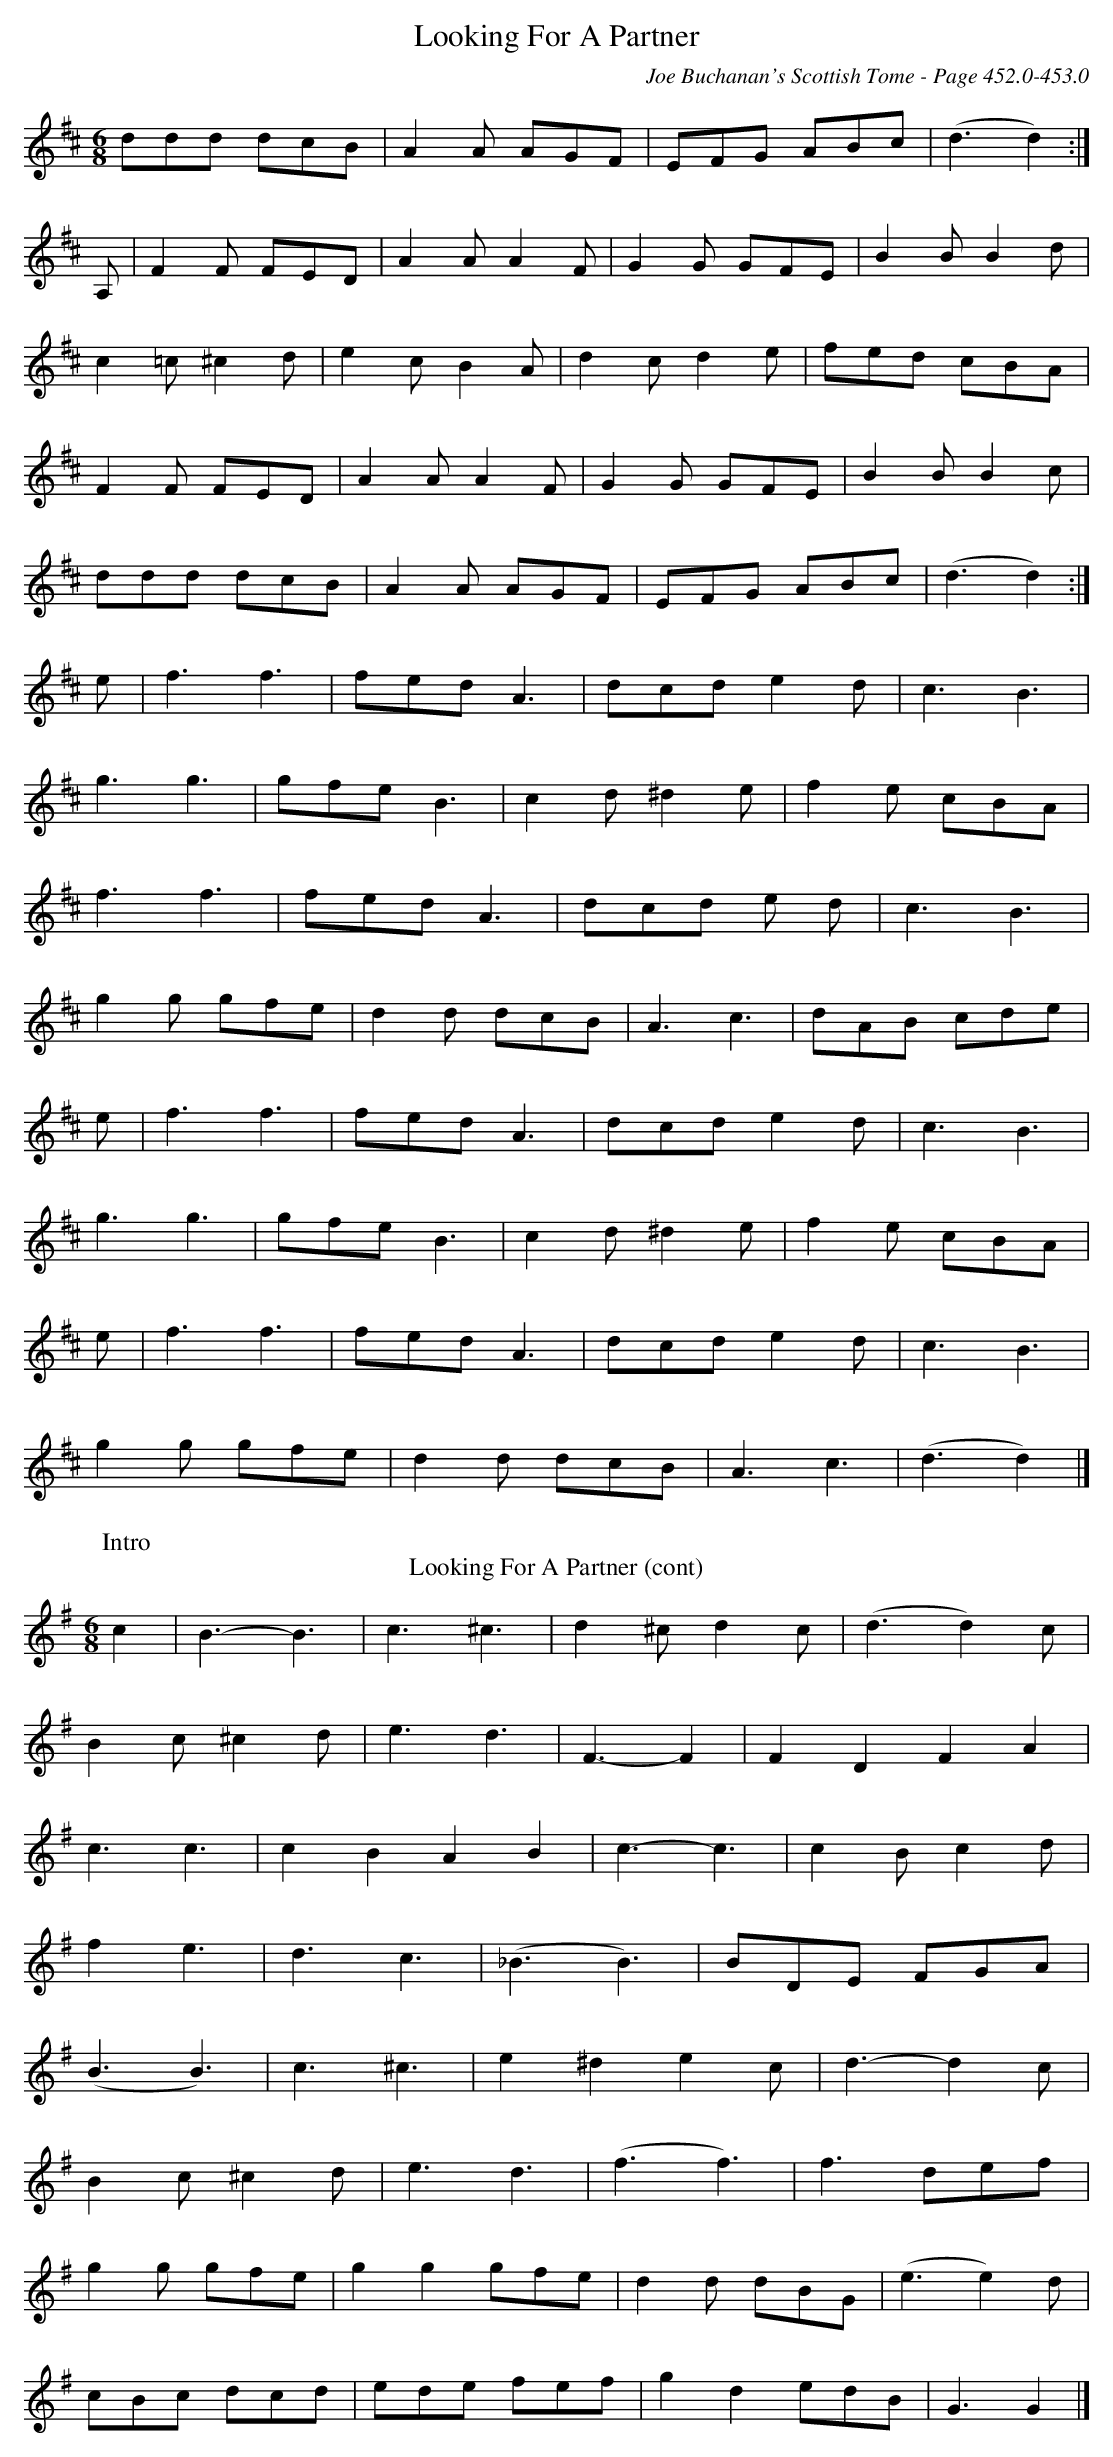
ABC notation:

X:1
T:Looking For A Partner
C:Joe Buchanan's Scottish Tome - Page 452.0-453.0
L:1/8
M:6/8
K:D
W:Intro
ddd dcB | A2 A AGF | EFG ABc | (d3 d2) :|
A, | F2F FED | A2A A2F | G2G GFE | B2B B2 d |
c2=c ^c2d | e2c B2A | d2c d2e | fed cBA |
F2F FED | A2A A2F | G2G GFE | B2B B2c |
ddd dcB | A2 A AGF | EFG ABc | (d3 d2) :|
e | f3 f3 | fed A3 | dcd e2d | c3 B3 |
g3 g3 | gfe B3 | c2d ^d2 e | f2e cBA |
f3 f3 | fed A3 | dcd e d | c3 B3 |
g2g gfe | d2d dcB | A3 c3 | dAB cde |
e | f3 f3 | fed A3 | dcd e2d | c3 B3 |
g3 g3 | gfe B3 | c2d ^d2 e | f2e cBA |
e | f3 f3 | fed A3 | dcd e2d | c3 B3 |
g2g gfe | d2d dcB | A3 c3 | (d3 d2) |]
T:Looking For A Partner (cont)
[K:G] c2 | B3- B3 | c3 ^c3 | d2 ^c d2 c | (d3 d2) c |
B2 c ^c2 d | e3 d3 | F3- F2 | F2 D2 F2 A2 |
c3 c3 | c2 B2 A2 B2 | c3- c3 | c2 B c2 d |
f2 e3 | d3 c3 | (_B3 B3) | BDE FGA |
(B3 B3) | c3 ^c3 | e2  ^d2 e2 c | d3- d2 c |
B2 c ^c2 d | e3 d3 | (f3 f3) | f3 def |
g2 g gfe | g2 g2 gfe | d2 d dBG | (e3 e2) d |
cBc dcd | ede fef | g2 d2 edB | G3 G2 |]
